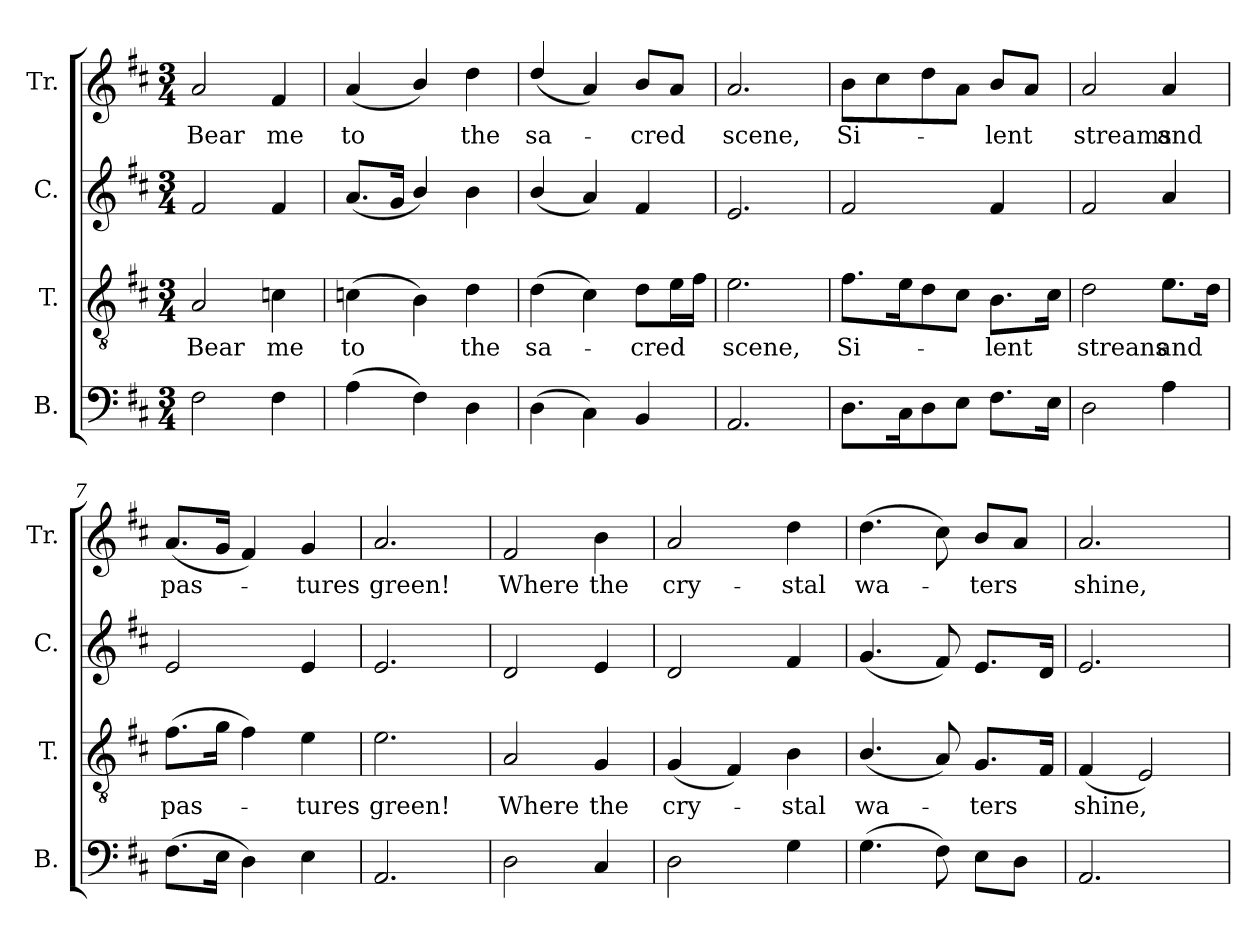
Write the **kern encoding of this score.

**kern	**kern	**text	**kern	**kern	**text
*part4	*part3	*part3	*part2	*part1	*part1
*staff4	*staff3	*staff3	*staff2	*staff1	*staff1
*I"B.	*I"T.	*	*I"C.	*I"Tr.	*
*I'B.	*I'T.	*	*I'C.	*I'Tr.	*
*clefF4	*clefGv2	*	*clefG2	*clefG2	*
*k[f#c#]	*k[f#c#]	*	*k[f#c#]	*k[f#c#]	*
*M3/4	*M3/4	*	*M3/4	*M3/4	*
*MM80	*MM80	*	*MM80	*MM80	*
=1	=1	=1	=1	=1	=1
!	!	!LO:LY:b	!	!	!LO:LY:b
2F#!\	2A!/	Bear	2f#!/	2a!/	Bear
!	!	!LO:LY:b	!	!	!LO:LY:b
4F#!\	4cn!\	me	4f#!/	4f#!/	me
=2	=2	=2	=2	=2	=2
!	!	!LO:LY:b	!	!	!LO:LY:b
(>4A!\	(>4cn!\	to	(<8.a!/L	(<4a!/	to
.	.	.	16g!/Jk	.	.
4F#!\)	4B!\)	.	4b!/)	4b!/)	.
!	!	!LO:LY:b	!	!	!LO:LY:b
4D!\	4d!\	the	4b!\	4dd!\	the
=3	=3	=3	=3	=3	=3
!	!	!LO:LY:b	!	!	!LO:LY:b
(>4D!\	(>4d!\	sa-	(<4b!/	(<4dd!/	sa-
4C#!\)	4c#!\)	.	4a!/)	4a!/)	.
!	!	!LO:LY:b	!	!	!LO:LY:b
4BB!/	8d!\L	-cred	4f#!/	8b!/L	-cred
.	16e!\L	.	.	8a!/J	.
.	16f#!\JJ	.	.	.	.
=4	=4	=4	=4	=4	=4
!	!	!LO:LY:b	!	!	!LO:LY:b
2.AA!/	2.e!\	scene,	2.e!/	2.a!/	scene,
=5	=5	=5	=5	=5	=5
!	!	!LO:LY:b	!	!	!LO:LY:b
8.D!\L	8.f#!\L	Si-	2f#!/	8b!\L	Si-
.	.	.	.	8cc#!\	.
16C#!\K	16e!\K	.	.	.	.
8D!\	8d!\	.	.	8dd!\	.
8E!\J	8c#!\J	.	.	8a!\J	.
!	!	!LO:LY:b	!	!	!LO:LY:b
8.F#!\L	8.B!\L	-lent	4f#!/	8b!/L	-lent
.	.	.	.	8a!/J	.
16E!\Jk	16c#!\Jk	.	.	.	.
=6	=6	=6	=6	=6	=6
!	!	!LO:LY:b	!	!	!LO:LY:b
2D!\	2d!\	streans	2f#!/	2a!/	streams
!	!	!LO:LY:b	!	!	!LO:LY:b
4A!\	8.e!\L	and	4a!/	4a!/	and
.	16d!\Jk	.	.	.	.
=7	=7	=7	=7	=7	=7
!	!	!LO:LY:b	!	!	!LO:LY:b
(>8.F#!\L	(>8.f#!\L	pas-	2e!/	(<8.a!/L	pas-
16E!\Jk	16g!\Jk	.	.	16g!/Jk	.
4D!\)	4f#!\)	.	.	4f#!/)	.
!	!	!LO:LY:b	!	!	!LO:LY:b
4E!\	4e!\	-tures	4e!/	4g!/	-tures
=8	=8	=8	=8	=8	=8
!	!	!LO:LY:b	!	!	!LO:LY:b
2.AA!/	2.e!\	green!	2.e!/	2.a!/	green!
=9	=9	=9	=9	=9	=9
!	!	!LO:LY:b	!	!	!LO:LY:b
2D!\	2A!/	Where	2d!/	2f#!/	Where
!	!	!LO:LY:b	!	!	!LO:LY:b
4C#!/	4G!/	the	4e!/	4b!\	the
=10	=10	=10	=10	=10	=10
!	!	!LO:LY:b	!	!	!LO:LY:b
2D!\	(<4G!/	cry-	2d!/	2a!/	cry-
.	4F#!/)	.	.	.	.
!	!	!LO:LY:b	!	!	!LO:LY:b
4G!\	4B!\	-stal	4f#!/	4dd!\	-stal
=11	=11	=11	=11	=11	=11
!	!	!LO:LY:b	!	!	!LO:LY:b
(>4.G!\	(<4.B!/	wa-	(<4.g!/	(>4.dd!\	wa-
8F#!\)	8A!/)	.	8f#!/)	8cc#!\)	.
!	!	!LO:LY:b	!	!	!LO:LY:b
8E!\L	8.G!/L	-ters	8.e!/L	8b!/L	-ters
8D!\J	.	.	.	8a!/J	.
.	16F#!/Jk	.	16d!/Jk	.	.
=12	=12	=12	=12	=12	=12
!	!	!LO:LY:b	!	!	!LO:LY:b
2.AA!/	(<4F#!/	shine,	2.e!/	2.a!/	shine,
.	2E!/)	.	.	.	.
=	=	=	=	=	=
*-	*-	*-	*-	*-	*-
